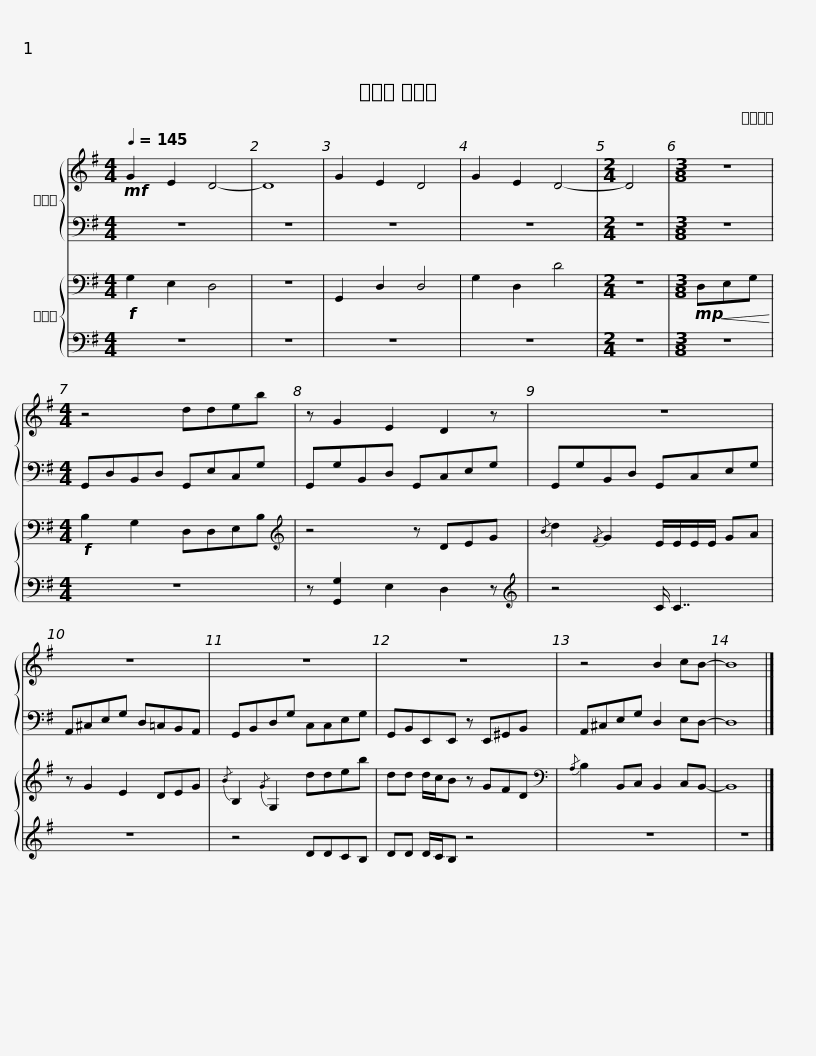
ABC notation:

X:1
%%score { 1 | 2 } { 3 | 4 }
L:1/8
Q:1/4=145
M:4/4
I:linebreak $
K:G
V:1 treble
V:2 bass
V:3 bass
V:4 bass
V:1
!mf! G2 E2 D4- | D8 | G2 E2 D4 | G2 E2 D4- |[M:2/4] D4 |$ %5
[M:3/8] z3 |[M:4/4] z4 ddeb | z G2 E2 D2 z | z8 |$ z8 | %10
 z8 | z8 | z4 B2 cB- | B8 |] %14
V:2
 z8 | z8 | z8 | z8 |[M:2/4] z4 |$ %5
[M:3/8] z3 |[M:4/4] G,,D,B,,D, G,,E,C,G, | G,,G,B,,D, G,,C,E,G, | G,,G,B,,D, G,,C,E,G, |$ A,,^C,E,G, D,=C,B,,A,, | %10
 G,,B,,D,G, C,C,E,G, | G,,B,,E,,E,, z E,,^G,,B,, | A,,^C,E,G, D,2 E,D,- | D,8 |] %14
V:3
!f! G,2 E,2 D,4 | z8 | G,,2 D,2 D,4 | G,2 D,2 D4 |[M:2/4] z4 |$ %5
[M:3/8]!mp!!<(! D,E,G,!<)! |[M:4/4]!f! B,2 G,2 D,D,E,B, |[K:treble] z4 z DEG |{/B} d2{/F} G2 E/E/E/E/ GA |$ z G2 E2 DEG | %10
{/B} B,2{/G} G,2 ddeb | dd d/c/B z GFD |[K:bass]{/A,} B,2 B,,C, B,,2 C,B,,- | B,,8 |] %14
V:4
 z8 | z8 | z8 | z8 |[M:2/4] z4 |$ %5
[M:3/8] z3 |[M:4/4] z8 | z [G,,G,]2 E,2 D,2 z |[K:treble] z4 C/ C7/2 |$ z8 | %10
 z4 DDCB, | DD D/C/B, z4 | z8 | z8 |] %14
